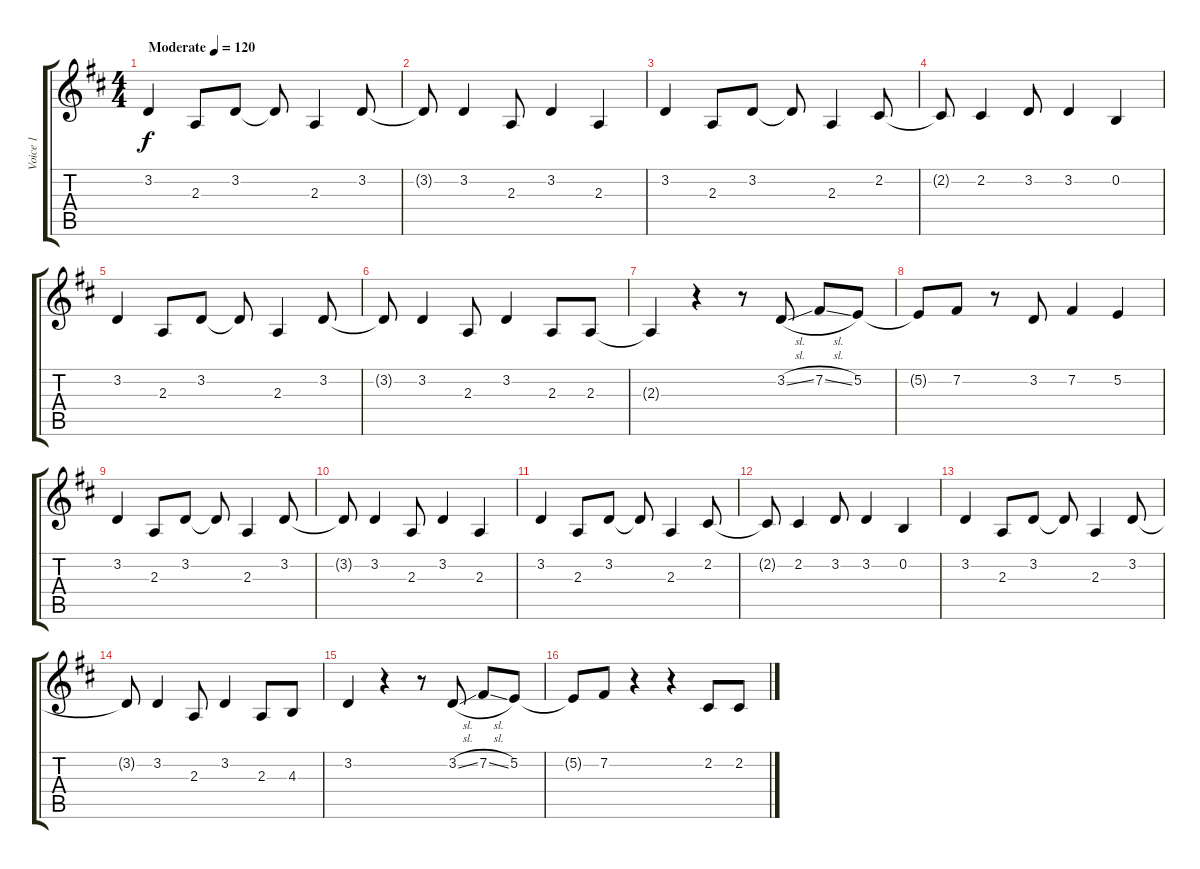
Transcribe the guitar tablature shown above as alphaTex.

\track ("Voice 1" "Voice 1") {instrument choiraahs}
\staff {score tabs}
\tuning (E4 B3 G3 D3 A2 E2) {hide}
\ts (4 4)
\tempo (120 "Moderate")
\clef g2
\ks d
3.2.4{dy f instrument choiraahs} 2.3.8 3.2.8 3.2{t}.8 2.3.4 3.2.8 |
3.2{t}.8 3.2.4 2.3.8 3.2.4 2.3.4 |
3.2.4 2.3.8 3.2.8 3.2{t}.8 2.3.4 2.2.8 |
2.2{t}.8 2.2.4 3.2.8 3.2.4 0.2.4 |
3.2.4 2.3.8 3.2.8 3.2{t}.8 2.3.4 3.2.8 |
3.2{t}.8 3.2.4 2.3.8 3.2.4 2.3.8 2.3.8 |
2.3{t}.4 r.4 r.8 3.2{sl}.8 7.2{sl}.8 5.2.8 |
5.2{t}.8 7.2.8 r.8 3.2.8 7.2.4 5.2.4 |
3.2.4 2.3.8 3.2.8 3.2{t}.8 2.3.4 3.2.8 |
3.2{t}.8 3.2.4 2.3.8 3.2.4 2.3.4 |
3.2.4 2.3.8 3.2.8 3.2{t}.8 2.3.4 2.2.8 |
2.2{t}.8 2.2.4 3.2.8 3.2.4 0.2.4 |
3.2.4 2.3.8 3.2.8 3.2{t}.8 2.3.4 3.2.8 |
3.2{t}.8 3.2.4 2.3.8 3.2.4 2.3.8 4.3.8 |
3.2.4 r.4 r.8 3.2{sl}.8 7.2{sl}.8 5.2.8 |
5.2{t}.8 7.2.8 r.4 r.4 2.2.8 2.2{sl}.8
